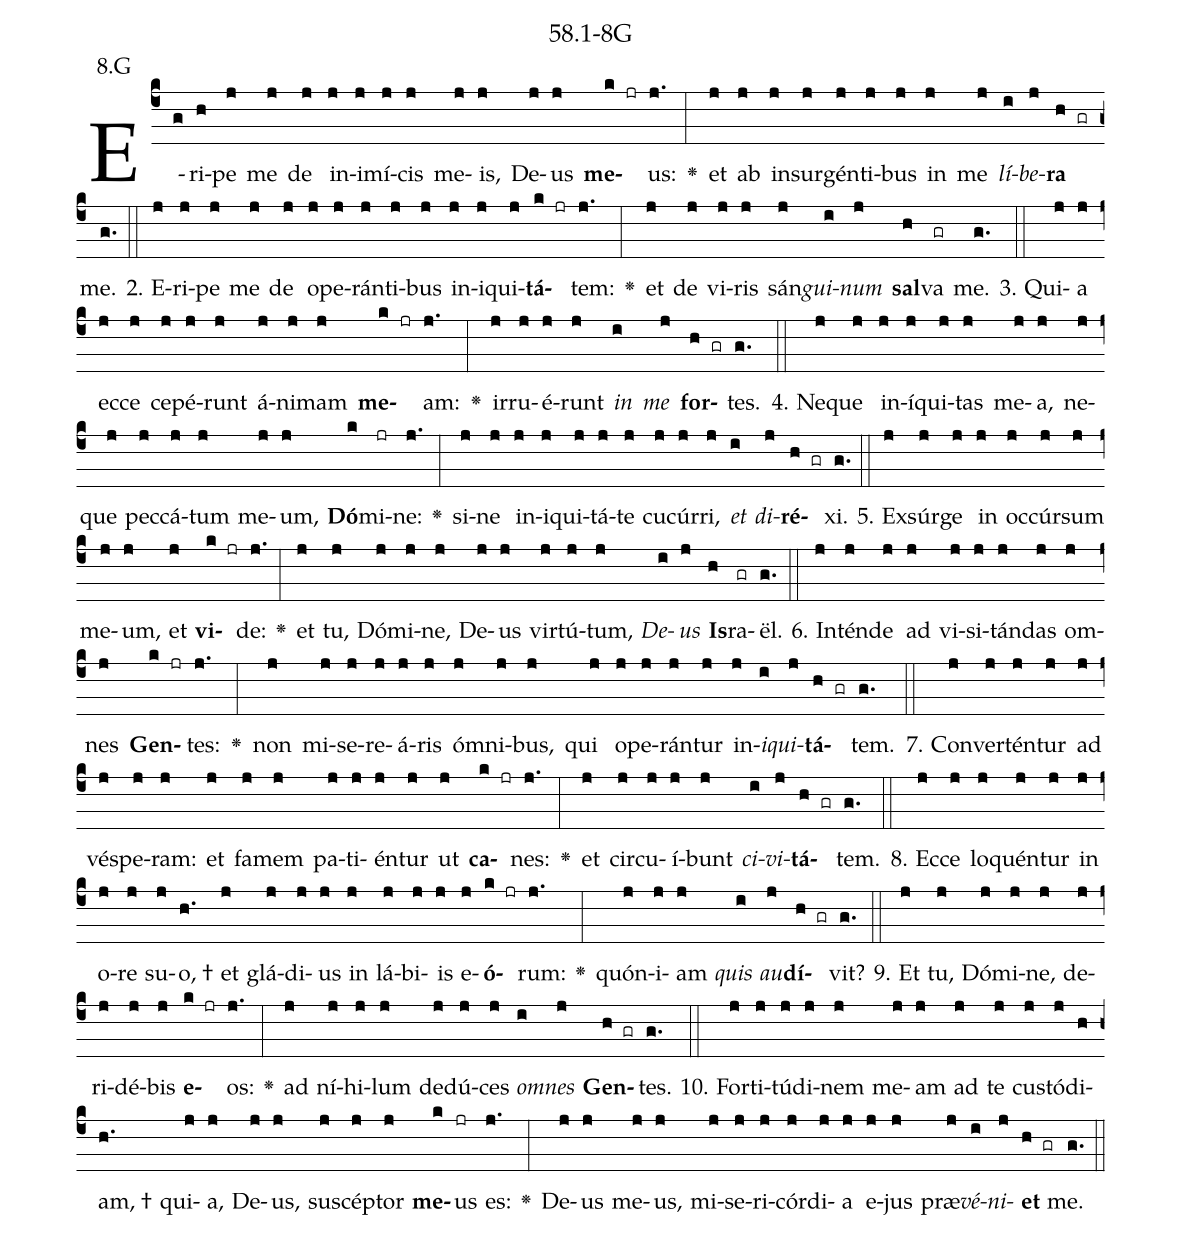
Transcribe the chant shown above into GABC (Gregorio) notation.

name: 58.1-8G;
annotation: 8.G;
%%
(c4)E(g)ri(h)pe(j) me(j) de(j) in(j)i(j)mí(j)cis(j) me(j)is,(j) De(j)us(j) <b>me</b>(k jr)us:(j.) <v>\greheightstar</v>(:) et(j) ab(j) in(j)sur(j)gén(j)ti(j)bus(j) in(j) me(j) <i>lí</i>(i)<i>be</i>(j)<b>ra</b>(h gr) me.(g.) (::)
2. E(j)ri(j)pe(j) me(j) de(j) o(j)pe(j)rán(j)ti(j)bus(j) in(j)i(j)qui(j)<b>tá</b>(k jr)tem:(j.) <v>\greheightstar</v>(:) et(j) de(j) vi(j)ris(j) sán(j)<i>gui</i>(i)<i>num</i>(j) <b>sal</b>(h)va(gr) me.(g.) (::)
3. Qui(j)a(j) ec(j)ce(j) ce(j)pé(j)runt(j) á(j)ni(j)mam(j) <b>me</b>(k jr)am:(j.) <v>\greheightstar</v>(:) ir(j)ru(j)é(j)runt(j) <i>in</i>(i) <i>me</i>(j) <b>for</b>(h gr)tes.(g.) (::)
4. Ne(j)que(j) in(j)í(j)qui(j)tas(j) me(j)a,(j) ne(j)que(j) pec(j)cá(j)tum(j) me(j)um,(j) <b>Dó</b>(k)mi(jr)ne:(j.) <v>\greheightstar</v>(:) si(j)ne(j) in(j)i(j)qui(j)tá(j)te(j) cu(j)cúr(j)ri,(j) <i>et</i>(i) <i>di</i>(j)<b>ré</b>(h gr)xi.(g.) (::)
5. Ex(j)súr(j)ge(j) in(j) oc(j)cúr(j)sum(j) me(j)um,(j) et(j) <b>vi</b>(k jr)de:(j.) <v>\greheightstar</v>(:) et(j) tu,(j) Dó(j)mi(j)ne,(j) De(j)us(j) vir(j)tú(j)tum,(j) <i>De</i>(i)<i>us</i>(j) <b>Is</b>(h)ra(gr)ël.(g.) (::)
6. In(j)tén(j)de(j) ad(j) vi(j)si(j)tán(j)das(j) om(j)nes(j) <b>Gen</b>(k jr)tes:(j.) <v>\greheightstar</v>(:) non(j) mi(j)se(j)re(j)á(j)ris(j) óm(j)ni(j)bus,(j) qui(j) o(j)pe(j)rán(j)tur(j) in(j)<i>i</i>(i)<i>qui</i>(j)<b>tá</b>(h gr)tem.(g.) (::)
7. Con(j)ver(j)tén(j)tur(j) ad(j) vés(j)pe(j)ram:(j) et(j) fa(j)mem(j) pa(j)ti(j)én(j)tur(j) ut(j) <b>ca</b>(k jr)nes:(j.) <v>\greheightstar</v>(:) et(j) cir(j)cu(j)í(j)bunt(j) <i>ci</i>(i)<i>vi</i>(j)<b>tá</b>(h gr)tem.(g.) (::)
8. Ec(j)ce(j) lo(j)quén(j)tur(j) in(j) o(j)re(j) su(j)o, †(h.) et(j) glá(j)di(j)us(j) in(j) lá(j)bi(j)is(j) e(j)<b>ó</b>(k jr)rum:(j.) <v>\greheightstar</v>(:) quón(j)i(j)am(j) <i>quis</i>(i) <i>au</i>(j)<b>dí</b>(h gr)vit?(g.) (::)
9. Et(j) tu,(j) Dó(j)mi(j)ne,(j) de(j)ri(j)dé(j)bis(j) <b>e</b>(k jr)os:(j.) <v>\greheightstar</v>(:) ad(j) ní(j)hi(j)lum(j) de(j)dú(j)ces(j) <i>om</i>(i)<i>nes</i>(j) <b>Gen</b>(h gr)tes.(g.) (::)
10. For(j)ti(j)tú(j)di(j)nem(j) me(j)am(j) ad(j) te(j) cus(j)tó(j)di(h)am, †(h.) qui(j)a,(j) De(j)us,(j) su(j)scép(j)tor(j) <b>me</b>(k)us(jr) es:(j.) <v>\greheightstar</v>(:) De(j)us(j) me(j)us,(j) mi(j)se(j)ri(j)cór(j)di(j)a(j) e(j)jus(j) præ(j)<i>vé</i>(i)<i>ni</i>(j)<b>et</b>(h gr) me.(g.) (::)
